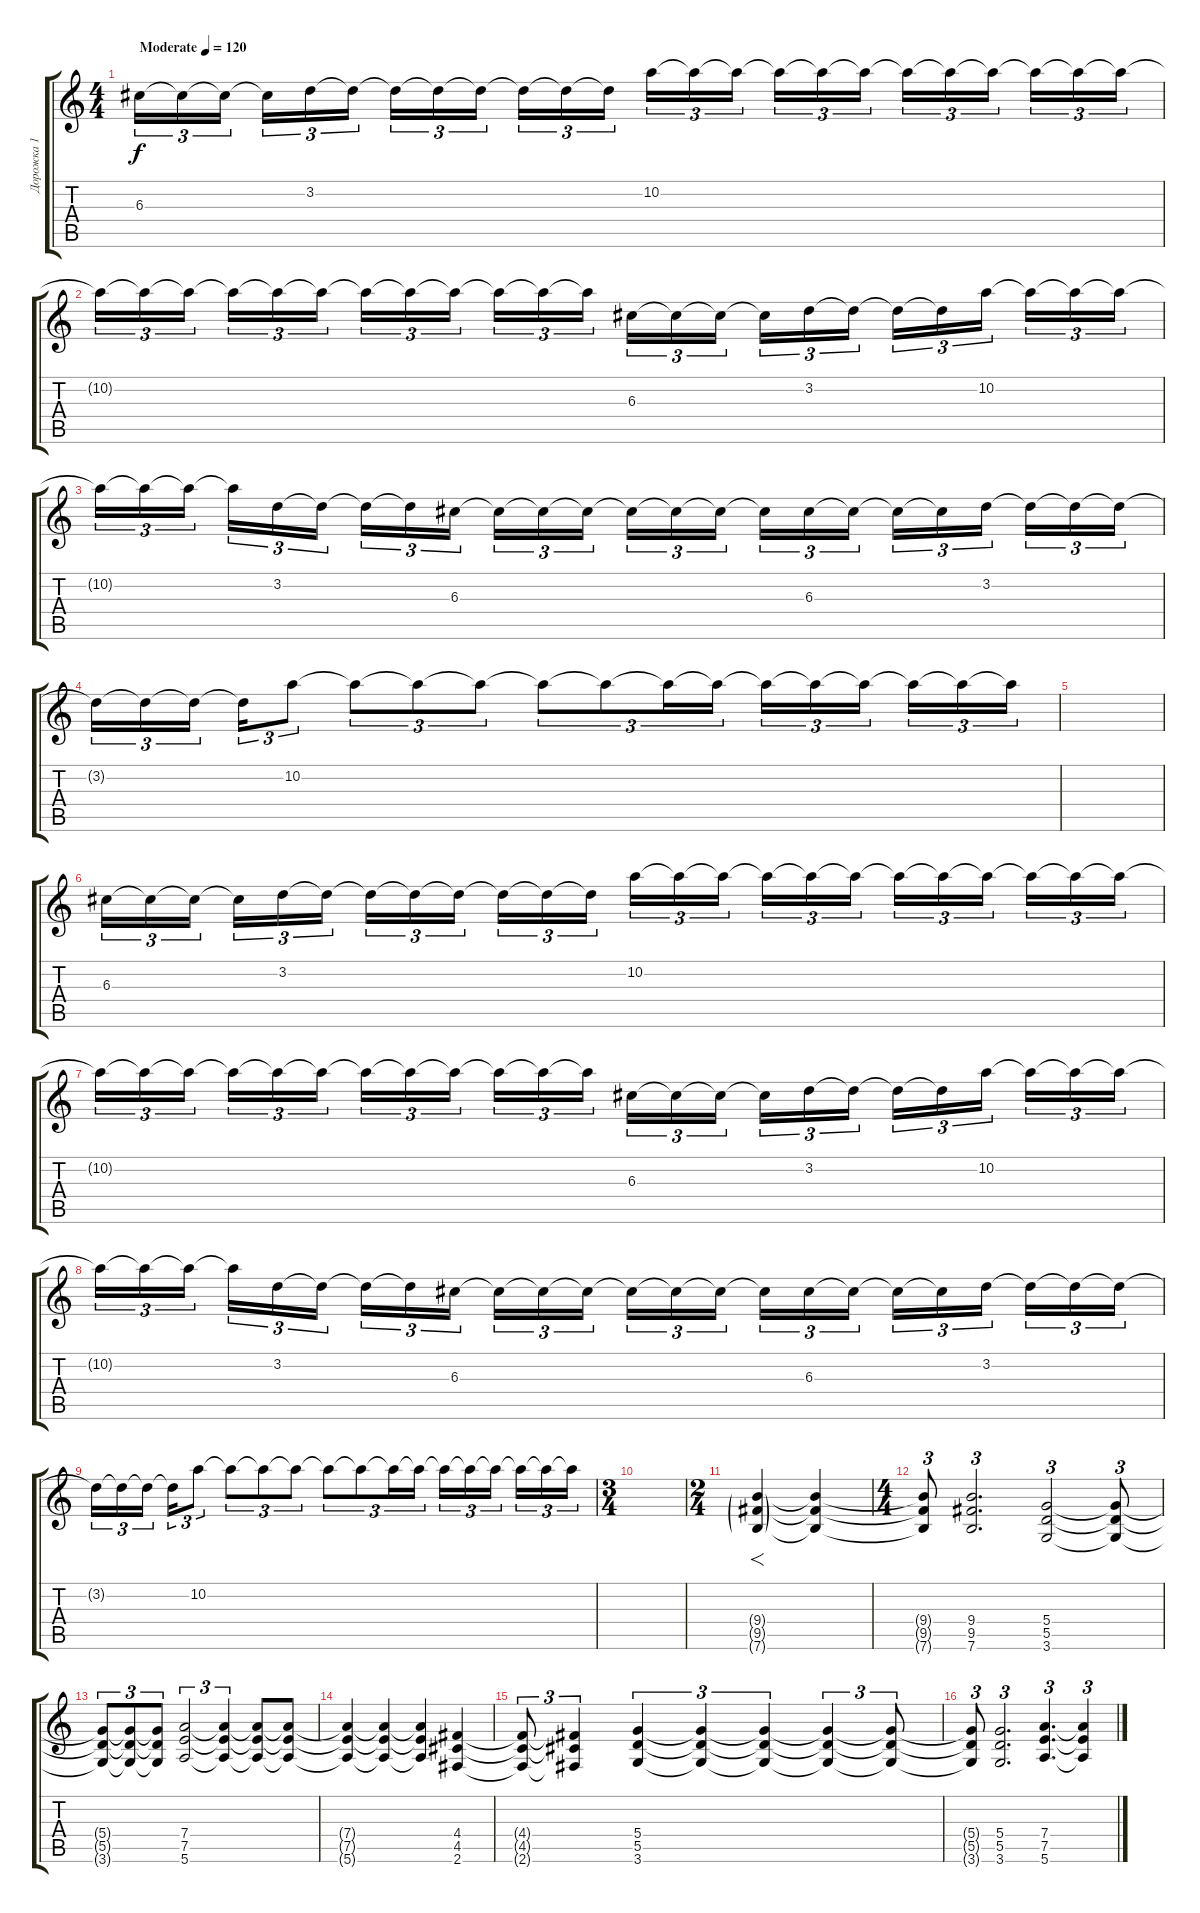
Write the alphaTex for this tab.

\track ("Дорожка 1" "Дорожка 1") {instrument electricguitarjazz}
\staff {score tabs}
\tuning (E4 B3 G3 D3 A2 E2) {hide}
\ts (4 4)
\tempo (120 "Moderate")
\clef g2
\ks c
6.3.16{tu (3 2) dy f instrument electricguitarjazz} 6.3{t}.16{tu (3 2)} 6.3{t}.16{tu (3 2) beam splitsecondary} 6.3{t}.16{tu (3 2)} 3.2.16{tu (3 2)} 3.2{t}.16{tu (3 2)} 3.2{t}.16{tu (3 2)} 3.2{t}.16{tu (3 2)} 3.2{t}.16{tu (3 2) beam splitsecondary} 3.2{t}.16{tu (3 2)} 3.2{t}.16{tu (3 2)} 3.2{t}.16{tu (3 2)} 10.2.16{tu (3 2)} 10.2{t}.16{tu (3 2)} 10.2{t}.16{tu (3 2) beam splitsecondary} 10.2{t}.16{tu (3 2)} 10.2{t}.16{tu (3 2)} 10.2{t}.16{tu (3 2)} 10.2{t}.16{tu (3 2)} 10.2{t}.16{tu (3 2)} 10.2{t}.16{tu (3 2) beam splitsecondary} 10.2{t}.16{tu (3 2)} 10.2{t}.16{tu (3 2)} 10.2{t}.16{tu (3 2)} |
10.2{t}.16{tu (3 2)} 10.2{t}.16{tu (3 2)} 10.2{t}.16{tu (3 2) beam splitsecondary} 10.2{t}.16{tu (3 2)} 10.2{t}.16{tu (3 2)} 10.2{t}.16{tu (3 2)} 10.2{t}.16{tu (3 2)} 10.2{t}.16{tu (3 2)} 10.2{t}.16{tu (3 2) beam splitsecondary} 10.2{t}.16{tu (3 2)} 10.2{t}.16{tu (3 2)} 10.2{t}.16{tu (3 2)} 6.3.16{tu (3 2)} 6.3{t}.16{tu (3 2)} 6.3{t}.16{tu (3 2) beam splitsecondary} 6.3{t}.16{tu (3 2)} 3.2.16{tu (3 2)} 3.2{t}.16{tu (3 2)} 3.2{t}.16{tu (3 2)} 3.2{t}.16{tu (3 2)} 10.2.16{tu (3 2) beam splitsecondary} 10.2{t}.16{tu (3 2)} 10.2{t}.16{tu (3 2)} 10.2{t}.16{tu (3 2)} |
10.2{t}.16{tu (3 2)} 10.2{t}.16{tu (3 2)} 10.2{t}.16{tu (3 2) beam splitsecondary} 10.2{t}.16{tu (3 2)} 3.2.16{tu (3 2)} 3.2{t}.16{tu (3 2)} 3.2{t}.16{tu (3 2)} 3.2{t}.16{tu (3 2)} 6.3.16{tu (3 2) beam splitsecondary} 6.3{t}.16{tu (3 2)} 6.3{t}.16{tu (3 2)} 6.3{t}.16{tu (3 2)} 6.3{t}.16{tu (3 2)} 6.3{t}.16{tu (3 2)} 6.3{t}.16{tu (3 2) beam splitsecondary} 6.3{t}.16{tu (3 2)} 6.3.16{tu (3 2)} 6.3{t}.16{tu (3 2)} 6.3{t}.16{tu (3 2)} 6.3{t}.16{tu (3 2)} 3.2.16{tu (3 2) beam splitsecondary} 3.2{t}.16{tu (3 2)} 3.2{t}.16{tu (3 2)} 3.2{t}.16{tu (3 2)} |
3.2{t}.16{tu (3 2)} 3.2{t}.16{tu (3 2)} 3.2{t}.16{tu (3 2) beam splitsecondary} 3.2{t}.16{tu (3 2)} 10.2.8{tu (3 2)} 10.2{t}.8{tu (3 2)} 10.2{t}.8{tu (3 2)} 10.2{t}.8{tu (3 2)} 10.2{t}.8{tu (3 2)} 10.2{t}.8{tu (3 2)} 10.2{t}.16{tu (3 2)} 10.2{t}.16{tu (3 2)} 10.2{t}.16{tu (3 2)} 10.2{t}.16{tu (3 2)} 10.2{t}.16{tu (3 2) beam splitsecondary} 10.2{t}.16{tu (3 2)} 10.2{t}.16{tu (3 2)} 10.2{t}.16{tu (3 2)} |
|
6.3.16{tu (3 2)} 6.3{t}.16{tu (3 2)} 6.3{t}.16{tu (3 2) beam splitsecondary} 6.3{t}.16{tu (3 2)} 3.2.16{tu (3 2)} 3.2{t}.16{tu (3 2)} 3.2{t}.16{tu (3 2)} 3.2{t}.16{tu (3 2)} 3.2{t}.16{tu (3 2) beam splitsecondary} 3.2{t}.16{tu (3 2)} 3.2{t}.16{tu (3 2)} 3.2{t}.16{tu (3 2)} 10.2.16{tu (3 2)} 10.2{t}.16{tu (3 2)} 10.2{t}.16{tu (3 2) beam splitsecondary} 10.2{t}.16{tu (3 2)} 10.2{t}.16{tu (3 2)} 10.2{t}.16{tu (3 2)} 10.2{t}.16{tu (3 2)} 10.2{t}.16{tu (3 2)} 10.2{t}.16{tu (3 2) beam splitsecondary} 10.2{t}.16{tu (3 2)} 10.2{t}.16{tu (3 2)} 10.2{t}.16{tu (3 2)} |
10.2{t}.16{tu (3 2)} 10.2{t}.16{tu (3 2)} 10.2{t}.16{tu (3 2) beam splitsecondary} 10.2{t}.16{tu (3 2)} 10.2{t}.16{tu (3 2)} 10.2{t}.16{tu (3 2)} 10.2{t}.16{tu (3 2)} 10.2{t}.16{tu (3 2)} 10.2{t}.16{tu (3 2) beam splitsecondary} 10.2{t}.16{tu (3 2)} 10.2{t}.16{tu (3 2)} 10.2{t}.16{tu (3 2)} 6.3.16{tu (3 2)} 6.3{t}.16{tu (3 2)} 6.3{t}.16{tu (3 2) beam splitsecondary} 6.3{t}.16{tu (3 2)} 3.2.16{tu (3 2)} 3.2{t}.16{tu (3 2)} 3.2{t}.16{tu (3 2)} 3.2{t}.16{tu (3 2)} 10.2.16{tu (3 2) beam splitsecondary} 10.2{t}.16{tu (3 2)} 10.2{t}.16{tu (3 2)} 10.2{t}.16{tu (3 2)} |
10.2{t}.16{tu (3 2)} 10.2{t}.16{tu (3 2)} 10.2{t}.16{tu (3 2) beam splitsecondary} 10.2{t}.16{tu (3 2)} 3.2.16{tu (3 2)} 3.2{t}.16{tu (3 2)} 3.2{t}.16{tu (3 2)} 3.2{t}.16{tu (3 2)} 6.3.16{tu (3 2) beam splitsecondary} 6.3{t}.16{tu (3 2)} 6.3{t}.16{tu (3 2)} 6.3{t}.16{tu (3 2)} 6.3{t}.16{tu (3 2)} 6.3{t}.16{tu (3 2)} 6.3{t}.16{tu (3 2) beam splitsecondary} 6.3{t}.16{tu (3 2)} 6.3.16{tu (3 2)} 6.3{t}.16{tu (3 2)} 6.3{t}.16{tu (3 2)} 6.3{t}.16{tu (3 2)} 3.2.16{tu (3 2) beam splitsecondary} 3.2{t}.16{tu (3 2)} 3.2{t}.16{tu (3 2)} 3.2{t}.16{tu (3 2)} |
3.2{t}.16{tu (3 2)} 3.2{t}.16{tu (3 2)} 3.2{t}.16{tu (3 2) beam splitsecondary} 3.2{t}.16{tu (3 2)} 10.2.8{tu (3 2)} 10.2{t}.8{tu (3 2)} 10.2{t}.8{tu (3 2)} 10.2{t}.8{tu (3 2)} 10.2{t}.8{tu (3 2)} 10.2{t}.8{tu (3 2)} 10.2{t}.16{tu (3 2)} 10.2{t}.16{tu (3 2)} 10.2{t}.16{tu (3 2)} 10.2{t}.16{tu (3 2)} 10.2{t}.16{tu (3 2) beam splitsecondary} 10.2{t}.16{tu (3 2)} 10.2{t}.16{tu (3 2)} 10.2{t}.16{tu (3 2)} |
\ts (3 4)
|
\ts (2 4)
(9.4{g} 9.5{g} 7.6{g}).4{f instrument distortionguitar} (9.4{t} 9.5{t} 7.6{t}).4 |
\ts (4 4)
(9.4{t} 9.5{t} 7.6{t}).8{tu (3 2)} (9.4 9.5 7.6).2{d tu (3 2)} (5.4 5.5 3.6).2{tu (3 2)} (5.4{t} 5.5{t} 3.6{t}).8{tu (3 2)} |
(5.4{t} 5.5{t} 3.6{t}).8{tu (3 2)} (5.4{t} 5.5{t} 3.6{t}).8{tu (3 2)} (5.4{t} 5.5{t} 3.6{t}).8{tu (3 2)} (7.4 7.5 5.6).2{tu (3 2)} (7.4{t} 7.5{t} 5.6{t}).4{tu (3 2)} (7.4{t} 7.5{t} 5.6{t}).8 (7.4{t} 7.5{t} 5.6{t}).8 |
(7.4{t} 7.5{t} 5.6{t}).4 (7.4{t} 7.5{t} 5.6{t}).4 (7.4{t} 7.5{t} 5.6{t}).4 (4.4 4.5 2.6).4 |
(4.4{t} 4.5{t} 2.6{t}).8{tu (3 2)} (4.4{t} 4.5{t} 2.6{t}).4{tu (3 2)} (5.4 5.5 3.6).4{tu (3 2)} (5.4{t} 5.5{t} 3.6{t}).4{tu (3 2)} (5.4{t} 5.5{t} 3.6{t}).4{tu (3 2)} (5.4{t} 5.5{t} 3.6{t}).4{tu (3 2)} (5.4{t} 5.5{t} 3.6{t}).8{tu (3 2)} |
(5.4{t} 5.5{t} 3.6{t}).8{tu (3 2)} (5.4 5.5 3.6).2{d tu (3 2)} (7.4 7.5 5.6).4{d tu (3 2)} (7.4{t} 7.5{t} 5.6{t}).4{tu (3 2)}
